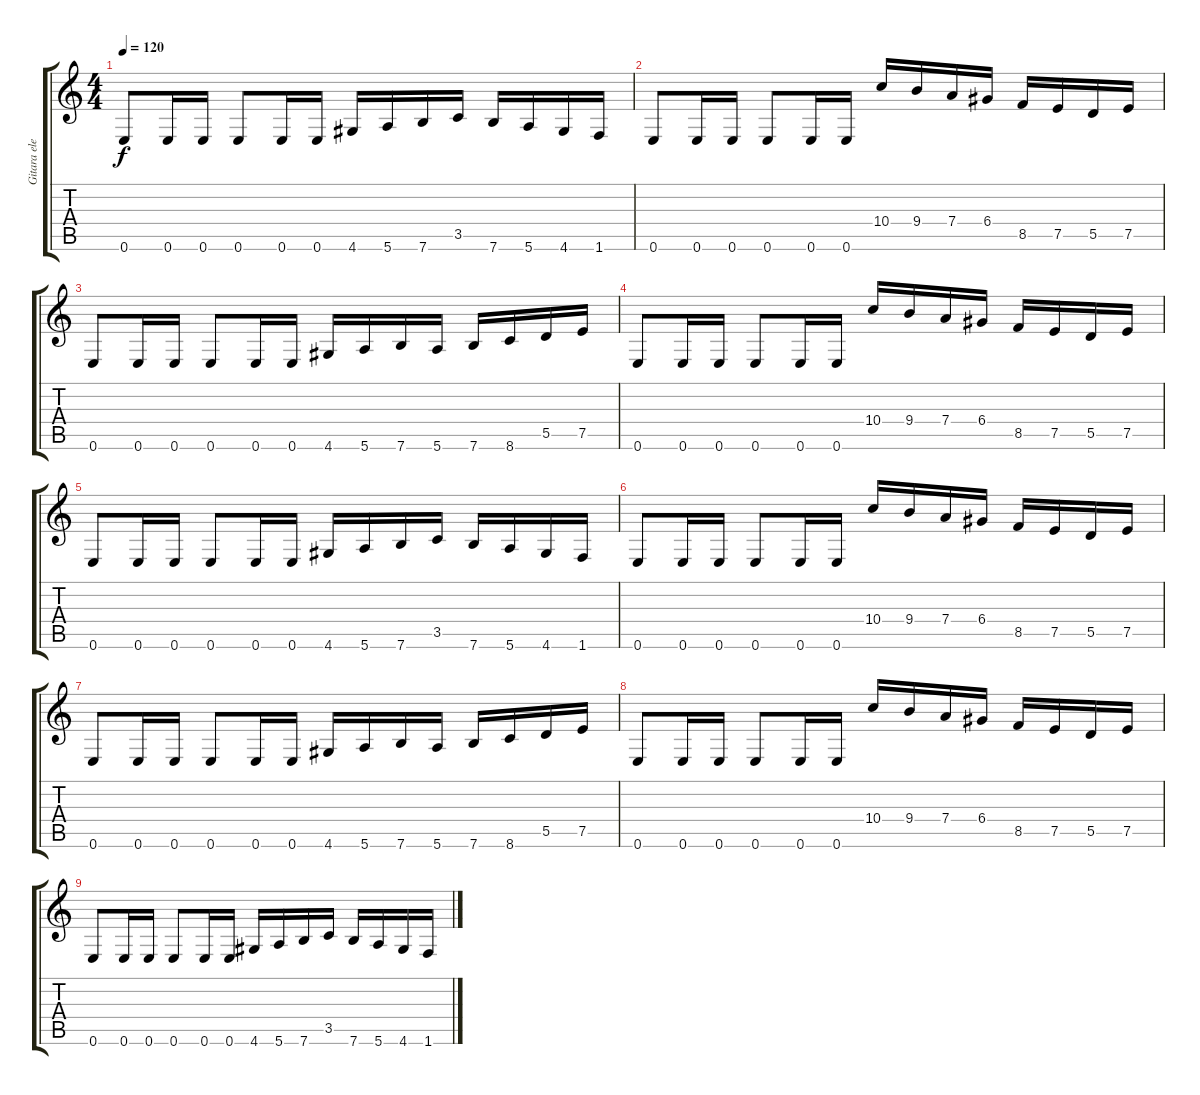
\track ("Gitara elektryczna" "Gitara ele") {instrument distortionguitar}
\staff {score tabs}
\tuning (E4 B3 G3 D3 A2 E2) {hide}
\ts (4 4)
\tempo 120
\clef g2
\ks c
0.6.8{dy f} 0.6.16 0.6.16 0.6.8 0.6.16 0.6.16 4.6.16 5.6.16 7.6.16 3.5.16 7.6.16 5.6.16 4.6.16 1.6.16 |
0.6.8{volume 10} 0.6.16 0.6.16 0.6.8 0.6.16 0.6.16 10.4.16 9.4.16 7.4.16 6.4.16 8.5.16 7.5.16 5.5.16 7.5.16 |
0.6.8{volume 9} 0.6.16 0.6.16 0.6.8 0.6.16 0.6.16 4.6.16 5.6.16 7.6.16 5.6.16 7.6.16 8.6.16 5.5.16 7.5.16 |
0.6.8{volume 8} 0.6.16 0.6.16 0.6.8 0.6.16 0.6.16 10.4.16 9.4.16 7.4.16 6.4.16 8.5.16 7.5.16 5.5.16 7.5.16 |
0.6.8{volume 7} 0.6.16 0.6.16 0.6.8 0.6.16 0.6.16 4.6.16 5.6.16 7.6.16 3.5.16 7.6.16 5.6.16 4.6.16 1.6.16 |
0.6.8{volume 6} 0.6.16 0.6.16 0.6.8 0.6.16 0.6.16 10.4.16 9.4.16 7.4.16 6.4.16 8.5.16 7.5.16 5.5.16 7.5.16 |
0.6.8{volume 5} 0.6.16 0.6.16 0.6.8 0.6.16 0.6.16 4.6.16{volume 5} 5.6.16 7.6.16 5.6.16 7.6.16 8.6.16 5.5.16 7.5.16 |
0.6.8{volume 4} 0.6.16 0.6.16 0.6.8 0.6.16 0.6.16 10.4.16{volume 3} 9.4.16 7.4.16 6.4.16 8.5.16 7.5.16 5.5.16 7.5.16 |
0.6.8{volume 1} 0.6.16 0.6.16 0.6.8 0.6.16 0.6.16 4.6.16{volume 0} 5.6.16 7.6.16 3.5.16 7.6.16 5.6.16 4.6.16 1.6.16
